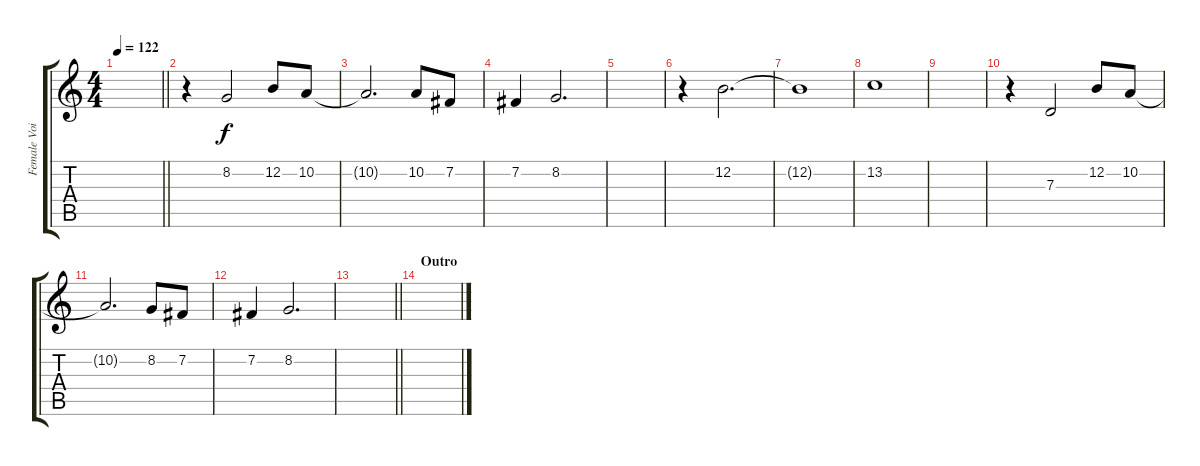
\track ("Female Voice" "Female Voi") {instrument cello}
\staff {score tabs}
\tuning (E4 B3 G3 D3 A2 E2) {hide}
\ts (4 4)
\tempo 122
\clef g2
\barLineRight lightlight
\ks c
|
r.4 8.2.2 12.2.8 10.2.8 |
10.2{t}.2{d} 10.2.8 7.2.8 |
7.2.4 8.2.2{d} |
|
r.4 12.2.2{d} |
12.2{t}.1 |
13.2.1 |
|
r.4 7.3.2 12.2.8 10.2.8 |
10.2{t}.2{d} 8.2.8 7.2.8 |
7.2.4 8.2.2{d} |
\barLineRight lightlight
|
\section ("" "Outro")
